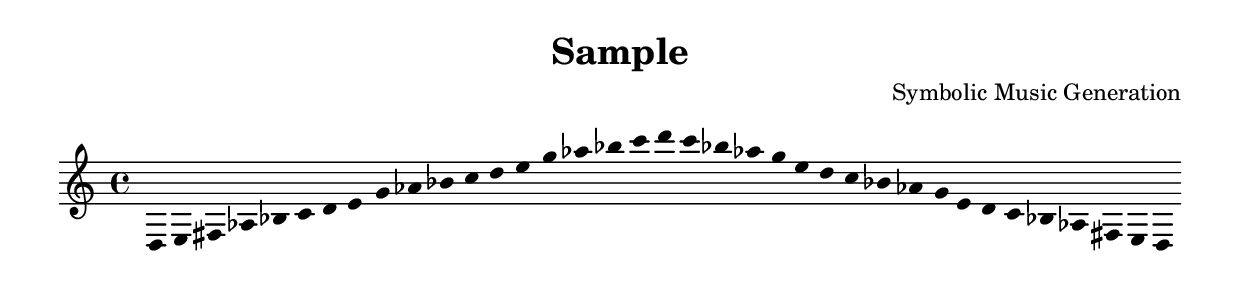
% z vector: tensor([[ 0.8973,  2.3248,  3.0624, -0.0405,  0.8500, -1.0569, -1.2361,  0.8098, 1.2865, -1.4150,  0.2717, -1.9363]])
    \version "2.22.2"
    \header {
    title = "Sample"
    composer = "Symbolic Music Generation"
    }

    \score {
    <<
        \cadenzaOn
        \override Beam.breakable = ##t
        \accidentalStyle Score.forget
        \override Score.TextScript.padding = #2
        \override Stem.transparent = ##t
    {
    \clef treble
        d16 [ e fis aes bes c' d' e' g' aes' bes' c'' d'' e'' g'' aes'' bes'' c''' d''' c''' bes'' aes'' g'' e'' d'' c'' bes' aes' g' e' d' c' bes aes fis e ]
    d
    }
    >>
    \layout {
        indent = 0\mm
        line-width = 190\mm
        \override Stem.transparent = ##t
    }    
    }
    
    